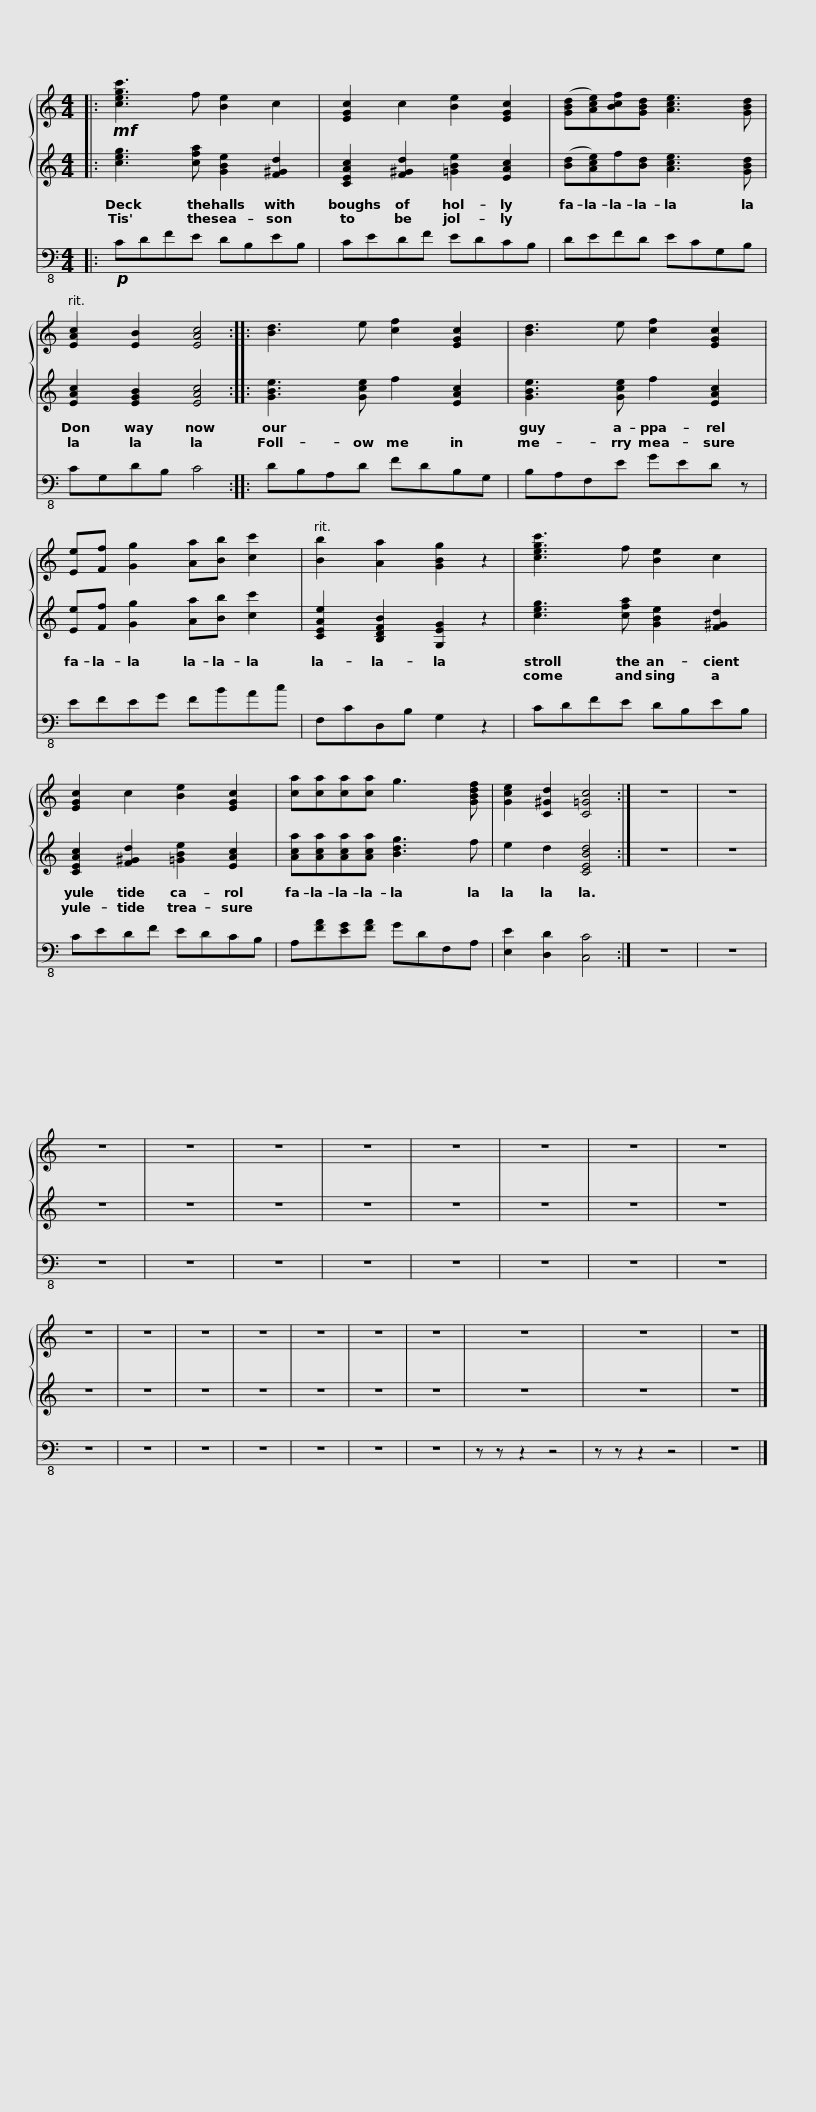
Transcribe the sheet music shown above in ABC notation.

X:1
%%score { 1 | 2 } 3
L:1/8
M:4/4
I:linebreak $
K:C
V:1 treble
V:2 treble
V:3 bass-8
V:1
|:!mf! [cegc']3 f [Be]2 c2 | [EGc]2 c2 [Be]2 [EGc]2 | ([GBd][Ace])[Bcf][GBd] [Ace]3 [GBd] | [EAc]2 [EB]2 [EAc]4 ::$ [Bd]3 e [cf]2 [EGc]2 | %5
 [Bd]3 e [cf]2 [EGc]2 | [Ee][Ff] [Gg]2 [Aa][Bb] [cc']2 | [Bb]2 [Aa]2 [GBg]2 z2 |$ [cegc']3 f [Be]2 c2 | [EGc]2 c2 [Be]2 [EGc]2 | %10
 [ca][ca][ca][ca] g3 [GBdf] | [Gce]2 [C^Gd]2 [C=Gc]4 :| z8 | z8 | z8 | %15
 z8 | z8 |$ z8 | z8 | z8 | %20
 z8 | z8 | z8 | z8 | z8 | %25
 z8 | z8 | z8 | z8 | z8 | %30
 z8 | z8 |] %32
V:2
|: [ceg]3 [cfa] [GBe]2 [F^Gd]2 | [CEAc]2 [F^Gd]2 [=GBe]2 [EAc]2 | ([Bd][Ace])f[Bd] [Ace]3 [GBd] | [EAc]2 [EGB]2 [EAc]4 ::$ [GBe]3 [Gce] f2 [EAc]2 | %5
 [GBe]3 [Gce] f2 [EAc]2 | [Ee][Ff] [Gg]2 [Aa][Bb] [cc']2 | [CEAe]2 [B,DFB]2 [G,EG]2 z2 |$ [ceg]3 [cfa] [GBe]2 [F^Gd]2 | [CEAc]2 [F^Gd]2 [=GBe]2 [EAc]2 | %10
 [Aca][Aca][Aca][Aca] [Bdg]3 f | e2 d2 [CEBd]4 :| z8 | z8 | z8 | %15
 z8 | z8 |$ z8 | z8 | z8 | %20
 z8 | z8 | z8 | z8 | z8 | %25
 z8 | z8 | z8 | z8 | z8 | %30
 z8 | z8 |] %32
V:3
|:!p! CDFE DB,EB, | CEDF EDCB, | DEFD ECG,B, | CG,DB, C4 ::$ DB,A,D FDB,G, | %5
 B,A,F,E GED z | EFEG FBAc | F,CD,B, G,2 z2 |$ CDFE DB,EB, | CEDF EDCB, | %10
 A,[FA][EG][FA] GDF,A, | [E,E]2 [D,D]2 [C,C]4 :| z8 | z8 | z8 | %15
 z8 | z8 |$ z8 | z8 | z8 | %20
 z8 | z8 | z8 | z8 | z8 | %25
 z8 | z8 | z8 | z8 | z z z2 z4 | %30
 z z z2 z4 | z8 |] %32
